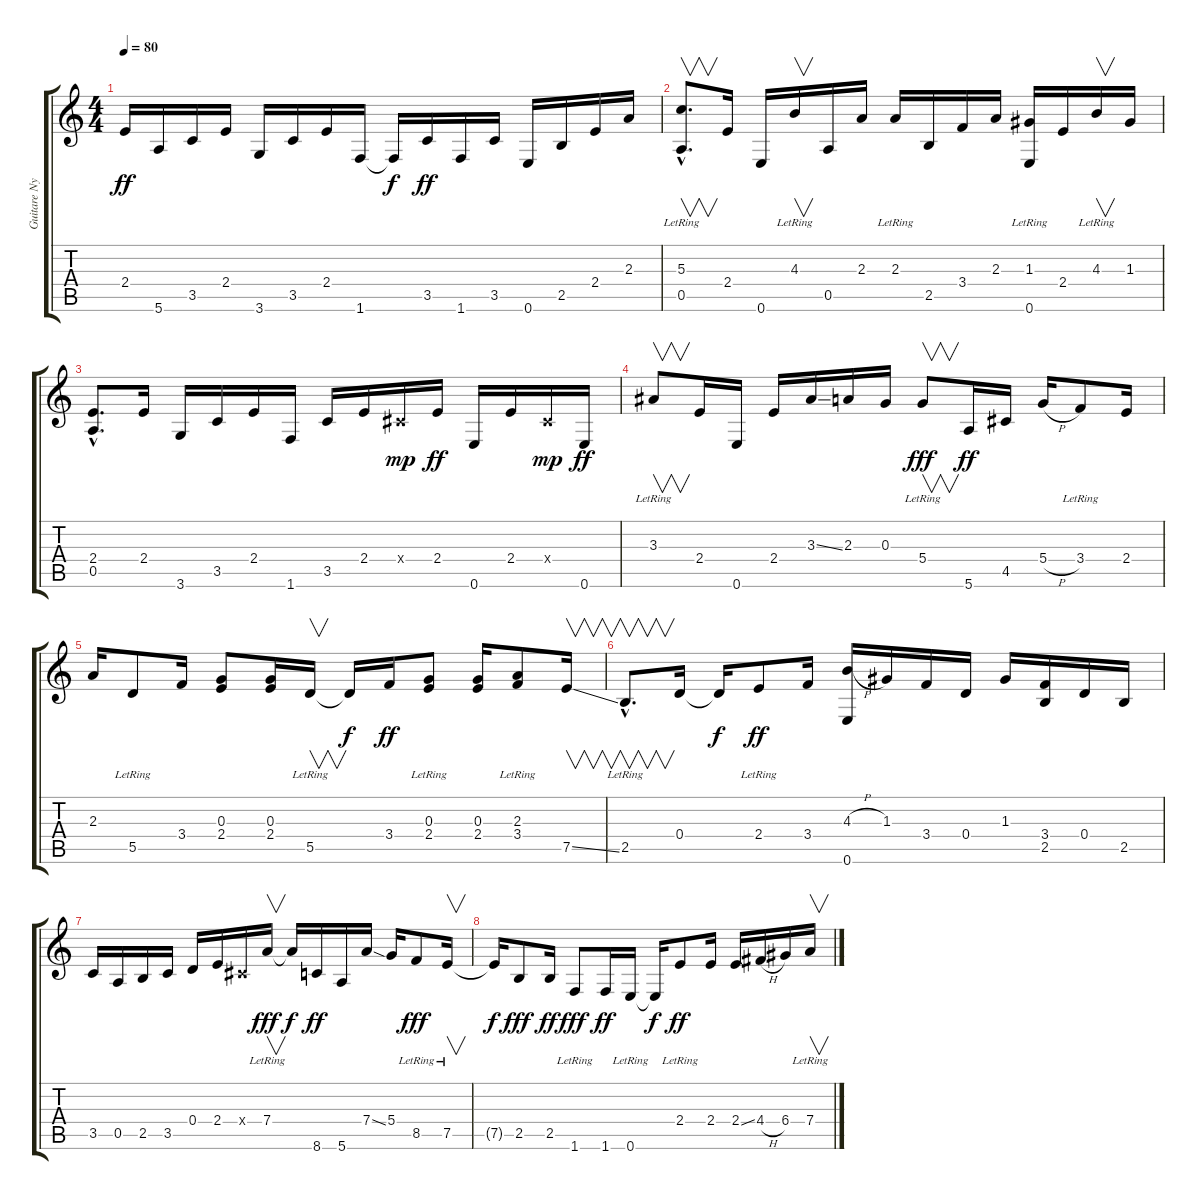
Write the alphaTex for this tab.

\track ("Guitare Nylon" "Guitare Ny") {instrument acousticguitarnylon}
\staff {score tabs}
\tuning (E4 B3 G3 D3 A2 E2) {hide}
\ts (4 4)
\tempo 80
\clef g2
\ks c
2.4.16{dy ff} 5.6.16 3.5.16 2.4.16 3.6.16 3.5.16 2.4.16 1.6.16 1.6{t}.16{dy f} 3.5.16{dy ff} 1.6.16 3.5.16 0.6.16 2.5.16 2.4.16 2.3.16 |
(5.3{hac lr} 0.5{hac lr}).8{v d} 2.4.16 0.6.16 4.3{lr}.16{v} 0.5.16 2.3.16 2.3{lr}.16 2.5.16 3.4.16 2.3.16 (1.3{lr} 0.6).16 2.4.16 4.3{lr}.16{v} 1.3.16 |
(2.4{hac} 0.5{hac}).8{d} 2.4.16 3.6.16 3.5.16 2.4.16 1.6.16 3.5.16 2.4.16 -1.4{x}.16{dy mp} 2.4.16{dy ff} 0.6.16 2.4.16 -1.4{x}.16{dy mp} 0.6.16{dy ff} |
3.3{lr}.8{v} 2.4.16 0.6.16 2.4.16 3.3{ss}.16 2.3.16 0.3.16 5.4{lr}.8{v dy fff} 5.6.16{dy ff} 4.5.16 5.4{h}.16 3.4{lr}.8 2.4.16 |
2.3.16 5.5{lr}.8 3.4.16 (0.3 2.4).8 (0.3 2.4).16 5.5{lr}.16{v} 5.5{t}.16{dy f} 3.4.16{dy ff} (0.3 2.4{lr}).8 (0.3 2.4).16 (2.3 3.4{lr}).8 7.5{ss}.16{v} |
2.5{hac lr}.8{v d} 0.4.16 0.4{t}.16{dy f} 2.4{lr}.8{dy ff} 3.4.16 (4.3{h} 0.6).16 1.3.16 3.4.16 0.4.16 1.3.16 (3.4 2.5).16 0.4.16 2.5.16 |
3.5.16 0.5.16 2.5.16 3.5.16 0.4.16 2.4.16 -1.4{x}.16 7.4{lr}.16{v dy fff} 7.4{t}.16{dy f} 8.6.16{dy ff} 5.6.16 7.4{ss}.16 5.4.16 8.5{lr}.8{dy fff} 7.5{lr}.16{v} |
7.5{t}.16{dy f} 2.5.8{dy fff} 2.5.16{dy ff} 1.6{lr}.8{dy fff} 1.6.16{dy ff} 0.6{lr}.16 0.6{t}.16{dy f} 2.4{lr}.8{dy ff} 2.4.16 2.4{ss}.16 4.4{h}.16 6.4.16 7.4{lr}.16{v}
